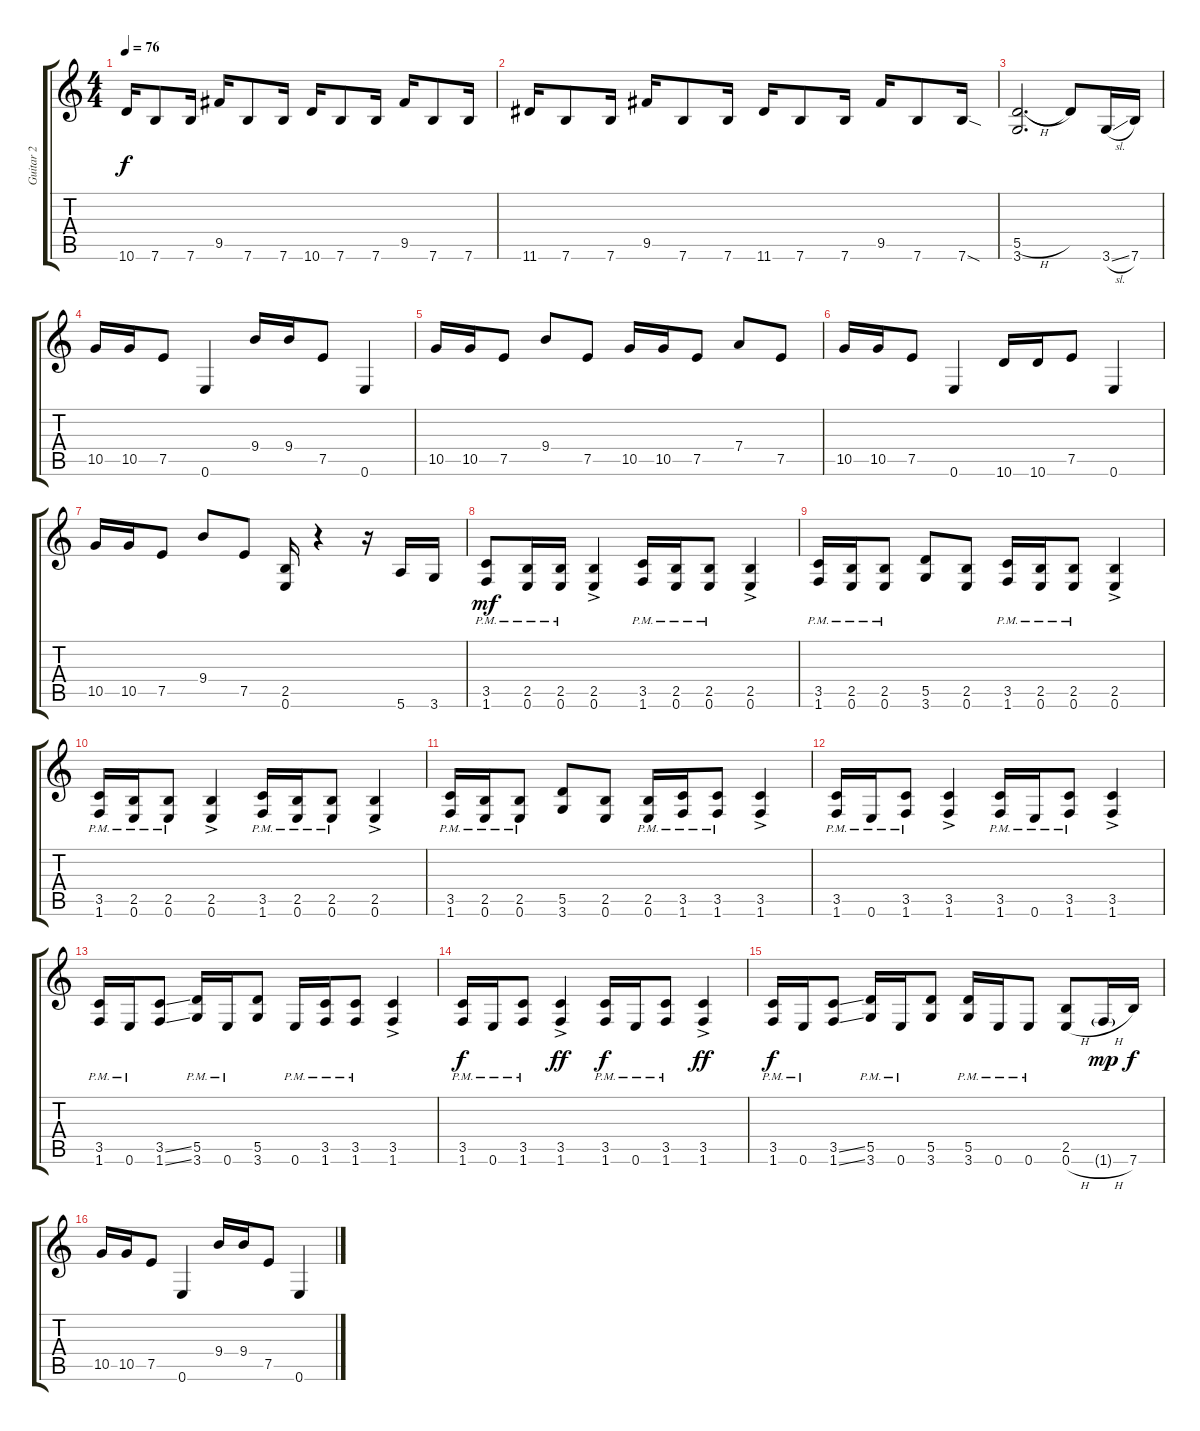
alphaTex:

\track ("Guitar 2" "Guitar 2") {instrument distortionguitar}
\staff {score tabs}
\tuning (E4 B3 G3 D3 A2 E2) {hide}
\ts (4 4)
\tempo 76
\clef g2
\ks c
10.6.16{dy f} 7.6.8 7.6.16 9.5.16 7.6.8 7.6.16 10.6.16 7.6.8 7.6.16 9.5.16 7.6.8 7.6.16 |
11.6.16 7.6.8 7.6.16 9.5.16 7.6.8 7.6.16 11.6.16 7.6.8 7.6.16 9.5.16 7.6.8 7.6{sod}.16 |
(5.5{h} 3.6).2{d} 5.5{t}.8 3.6{sl}.16 7.6.16 |
10.5.16 10.5.16 7.5.8 0.6.4 9.4.16 9.4.16 7.5.8 0.6.4 |
10.5.16 10.5.16 7.5.8 9.4.8 7.5.8 10.5.16 10.5.16 7.5.8 7.4.8 7.5.8 |
10.5.16 10.5.16 7.5.8 0.6.4 10.6.16 10.6.16 7.5.8 0.6.4 |
10.5.16 10.5.16 7.5.8 9.4.8 7.5.8 (2.5 0.6).16 r.4 r.16 5.6.16 3.6.16 |
(3.5 1.6{pm}).8{dy mf} (2.5 0.6{pm}).16 (2.5{pm} 0.6{pm}).16 (2.5 0.6{ac}).4 (3.5 1.6{pm}).16 (2.5 0.6{pm}).16 (2.5 0.6{pm}).8 (2.5 0.6{ac}).4 |
(3.5 1.6{pm}).16 (2.5 0.6{pm}).16 (2.5 0.6{pm}).8 (5.5 3.6).8 (2.5 0.6).8 (3.5 1.6{pm}).16 (2.5 0.6{pm}).16 (2.5 0.6{pm}).8 (2.5 0.6{ac}).4 |
(3.5{pm} 1.6).16 (2.5{pm} 0.6).16 (2.5{pm} 0.6).8 (2.5{ac} 0.6).4 (3.5{pm} 1.6).16 (2.5{pm} 0.6).16 (2.5{pm} 0.6).8 (2.5{ac} 0.6).4 |
(3.5{pm} 1.6).16 (2.5{pm} 0.6).16 (2.5{pm} 0.6).8 (5.5 3.6).8 (2.5 0.6).8 (2.5{pm} 0.6).16 (3.5{pm} 1.6).16 (3.5{pm} 1.6).8 (3.5 1.6{ac}).4 |
(3.5{pm} 1.6).16 0.6{pm}.16 (3.5 1.6{pm}).8 (3.5{ac} 1.6).4 (3.5 1.6{pm}).16 0.6{pm}.16 (3.5 1.6{pm}).8 (3.5{ac} 1.6).4 |
(3.5 1.6{pm}).16 0.6{pm}.16 (3.5{ss} 1.6{ss}).8 (5.5 3.6{pm}).16 0.6{pm}.16 (5.5 3.6).8 0.6{pm}.16 (3.5 1.6{pm}).16 (3.5 1.6{pm}).8 (3.5 1.6{ac}).4 |
(3.5 1.6{pm}).16{dy f} 0.6{pm}.16 (3.5 1.6{pm}).8 (3.5 1.6{ac}).4{dy ff} (3.5 1.6{pm}).16{dy f} 0.6{pm}.16 (3.5 1.6{pm}).8 (3.5 1.6{ac}).4{dy ff} |
(3.5{pm} 1.6).16{dy f} 0.6{pm}.16 (3.5{ss} 1.6{ss}).8 (5.5 3.6{pm}).16 0.6{pm}.16 (5.5 3.6).8 (5.5 3.6{pm}).16 0.6{pm}.16 0.6{pm}.8 (2.5 0.6{h}).8 1.6{h g}.16{dy mp} 7.6.16{dy f} |
10.5.16 10.5.16 7.5.8 0.6.4 9.4.16 9.4.16 7.5.8 0.6.4
